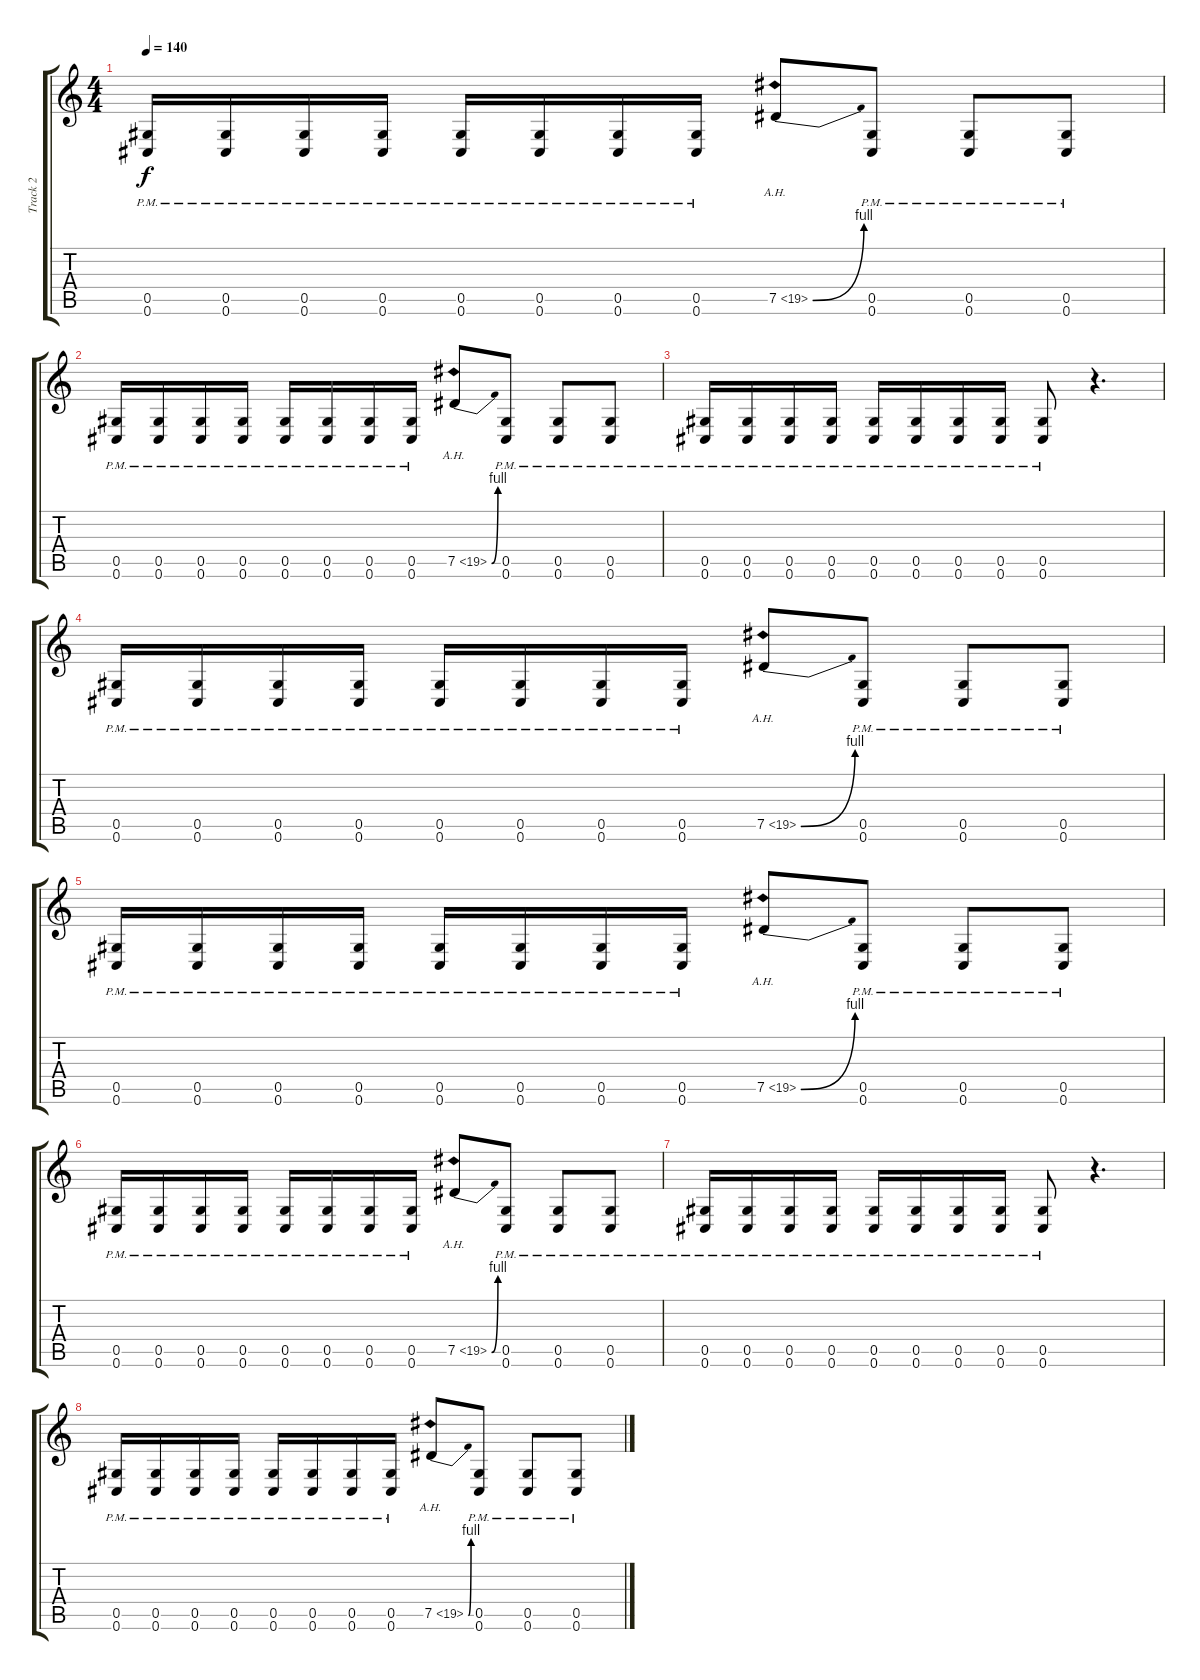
\track ("Track 2" "Track 2") {instrument distortionguitar}
\staff {score tabs}
\tuning (Eb4 Bb3 Gb3 Db3 Ab2 Db2) {hide}
\ts (4 4)
\tempo 140
\clef g2
\ks c
(0.5{pm} 0.6{pm}).16{dy f} (0.5{pm} 0.6{pm}).16 (0.5{pm} 0.6{pm}).16 (0.5{pm} 0.6{pm}).16 (0.5{pm} 0.6{pm}).16 (0.5{pm} 0.6{pm}).16 (0.5{pm} 0.6{pm}).16 (0.5{pm} 0.6{pm}).16 7.5{be (bend 0 0 60 4) ah 12}.8 (0.5{pm} 0.6{pm}).8 (0.5{pm} 0.6{pm}).8 (0.5{pm} 0.6{pm}).8 |
(0.5{pm} 0.6{pm}).16 (0.5{pm} 0.6{pm}).16 (0.5{pm} 0.6{pm}).16 (0.5{pm} 0.6{pm}).16 (0.5{pm} 0.6{pm}).16 (0.5{pm} 0.6{pm}).16 (0.5{pm} 0.6{pm}).16 (0.5{pm} 0.6{pm}).16 7.5{be (bend 0 0 60 4) ah 12}.8 (0.5{pm} 0.6{pm}).8 (0.5{pm} 0.6{pm}).8 (0.5{pm} 0.6{pm}).8 |
(0.5{pm} 0.6{pm}).16 (0.5{pm} 0.6{pm}).16 (0.5{pm} 0.6{pm}).16 (0.5{pm} 0.6{pm}).16 (0.5{pm} 0.6{pm}).16 (0.5{pm} 0.6{pm}).16 (0.5{pm} 0.6{pm}).16 (0.5{pm} 0.6{pm}).16 (0.5{pm} 0.6{pm}).8 r.4{d} |
(0.5{pm} 0.6{pm}).16 (0.5{pm} 0.6{pm}).16 (0.5{pm} 0.6{pm}).16 (0.5{pm} 0.6{pm}).16 (0.5{pm} 0.6{pm}).16 (0.5{pm} 0.6{pm}).16 (0.5{pm} 0.6{pm}).16 (0.5{pm} 0.6{pm}).16 7.5{be (bend 0 0 60 4) ah 12}.8 (0.5{pm} 0.6{pm}).8 (0.5{pm} 0.6{pm}).8 (0.5{pm} 0.6{pm}).8 |
(0.5{pm} 0.6{pm}).16 (0.5{pm} 0.6{pm}).16 (0.5{pm} 0.6{pm}).16 (0.5{pm} 0.6{pm}).16 (0.5{pm} 0.6{pm}).16 (0.5{pm} 0.6{pm}).16 (0.5{pm} 0.6{pm}).16 (0.5{pm} 0.6{pm}).16 7.5{be (bend 0 0 60 4) ah 12}.8 (0.5{pm} 0.6{pm}).8 (0.5{pm} 0.6{pm}).8 (0.5{pm} 0.6{pm}).8 |
(0.5{pm} 0.6{pm}).16 (0.5{pm} 0.6{pm}).16 (0.5{pm} 0.6{pm}).16 (0.5{pm} 0.6{pm}).16 (0.5{pm} 0.6{pm}).16 (0.5{pm} 0.6{pm}).16 (0.5{pm} 0.6{pm}).16 (0.5{pm} 0.6{pm}).16 7.5{be (bend 0 0 60 4) ah 12}.8 (0.5{pm} 0.6{pm}).8 (0.5{pm} 0.6{pm}).8 (0.5{pm} 0.6{pm}).8 |
(0.5{pm} 0.6{pm}).16 (0.5{pm} 0.6{pm}).16 (0.5{pm} 0.6{pm}).16 (0.5{pm} 0.6{pm}).16 (0.5{pm} 0.6{pm}).16 (0.5{pm} 0.6{pm}).16 (0.5{pm} 0.6{pm}).16 (0.5{pm} 0.6{pm}).16 (0.5{pm} 0.6{pm}).8 r.4{d} |
(0.5{pm} 0.6{pm}).16 (0.5{pm} 0.6{pm}).16 (0.5{pm} 0.6{pm}).16 (0.5{pm} 0.6{pm}).16 (0.5{pm} 0.6{pm}).16 (0.5{pm} 0.6{pm}).16 (0.5{pm} 0.6{pm}).16 (0.5{pm} 0.6{pm}).16 7.5{be (bend 0 0 60 4) ah 12}.8 (0.5{pm} 0.6{pm}).8 (0.5{pm} 0.6{pm}).8 (0.5{pm} 0.6{pm}).8
